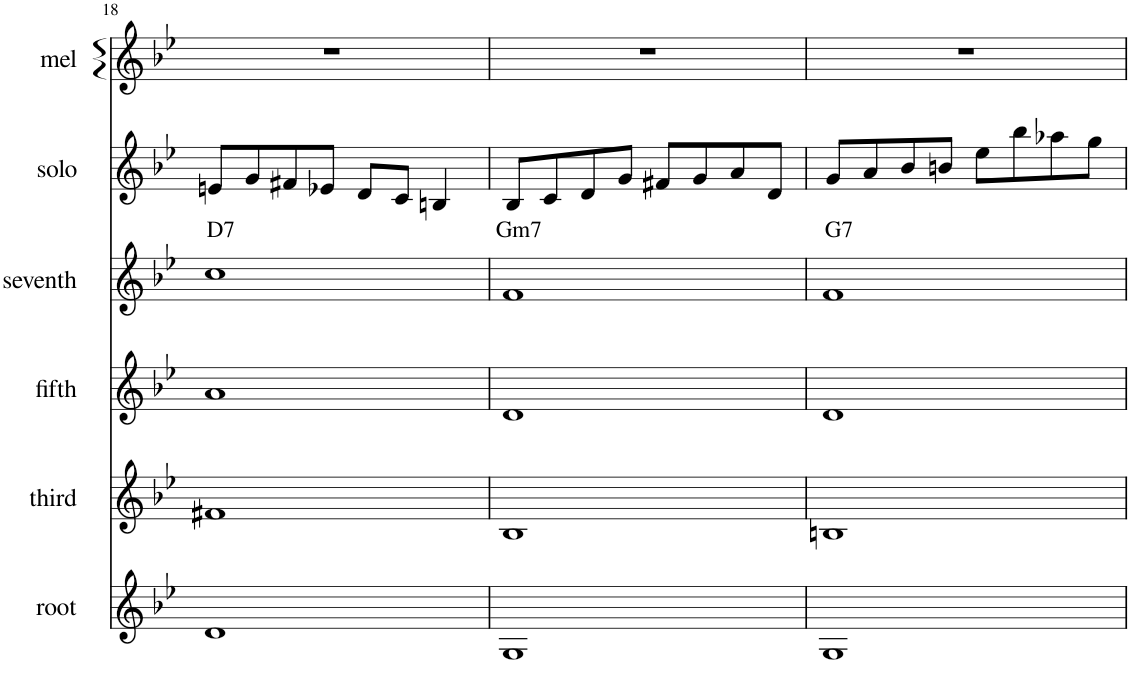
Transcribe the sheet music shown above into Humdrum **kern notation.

**kern	**kern	**kern	**kern	**kern	**text	**kern
*part6	*part5	*part4	*part3	*part2	*part2	*part1
*staff6	*staff5	*staff4	*staff3	*staff2	*staff2	*staff1
*I"root	*I"third	*I"fifth	*I"seventh	*I"solo	*	*I"mel
*I'root	*I'third	*I'fifth	*I'seventh	*I'solo	*	*I'mel
!!LO:PB:g=z
*clefG2	*clefG2	*clefG2	*clefG2	*clefG2	*	*clefG2
*k[b-e-]	*k[b-e-]	*k[b-e-]	*k[b-e-]	*k[b-e-]	*	*k[b-e-]
*M4/4	*M4/4	*M4/4	*M4/4	*M4/4	*	*M4/4
=18	=18	=18	=18	=18	=18	=18
!	!	!	!	!	!LO:LY:b	!
1d	1f#X	1a	1cc	8en/L	D7	1r
.	.	.	.	8g/	.	.
.	.	.	.	8f#X/	.	.
.	.	.	.	8e-X/J	.	.
.	.	.	.	8d/L	.	.
.	.	.	.	8c/J	.	.
.	.	.	.	4Bn/	.	.
=19	=19	=19	=19	=19	=19	=19
!	!	!	!	!	!LO:LY:b	!
1G	1B-	1d	1f	8B-/L	Gm7	1r
.	.	.	.	8c/	.	.
.	.	.	.	8d/	.	.
.	.	.	.	8g/J	.	.
.	.	.	.	8f#X/L	.	.
.	.	.	.	8g/	.	.
.	.	.	.	8a/	.	.
.	.	.	.	8d/J	.	.
=20	=20	=20	=20	=20	=20	=20
!	!	!	!	!	!LO:LY:b	!
1G	1Bn	1d	1f	8g/L	G7	1r
.	.	.	.	8a/	.	.
.	.	.	.	8b-/	.	.
.	.	.	.	8bn/J	.	.
.	.	.	.	8ee-\L	.	.
.	.	.	.	8bb-\	.	.
.	.	.	.	8aa-X\	.	.
.	.	.	.	8gg\J	.	.
=	=	=	=	=	=	=
*-	*-	*-	*-	*-	*-	*-
